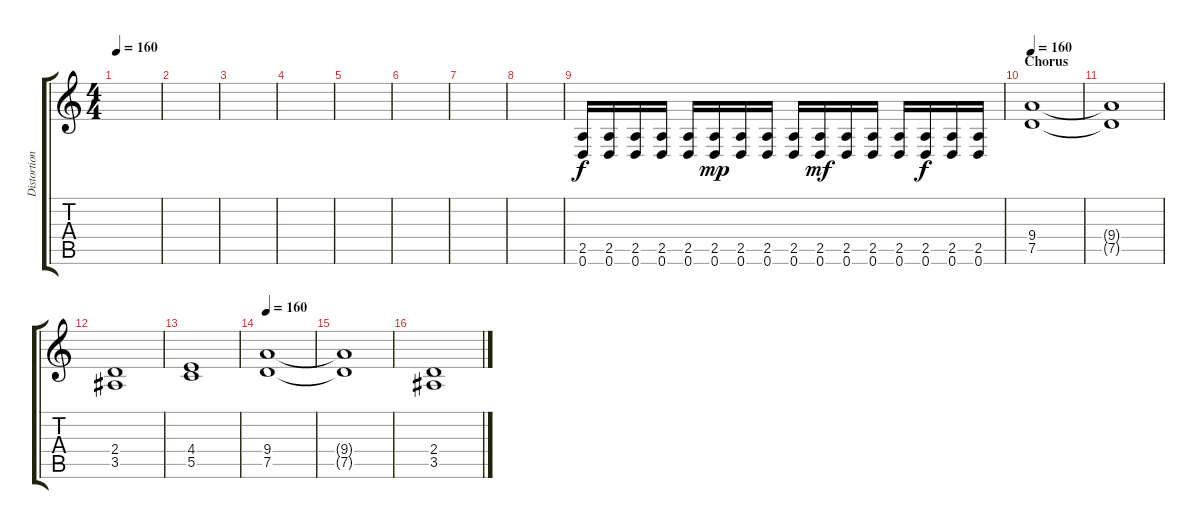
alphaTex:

\track ("Distortion Guitar II" "Distortion") {instrument distortionguitar}
\staff {score tabs}
\tuning (D4 A3 F3 C3 G2 D2) {hide}
\ts (4 4)
\tempo 160
\tempo 80
\tempo 160
\clef g2
\ks c
|
|
|
|
|
|
|
|
(2.5 0.6).16 (2.5 0.6).16 (2.5 0.6).16 (2.5 0.6).16 (2.5 0.6).16 (2.5 0.6).16{dy mp} (2.5 0.6).16 (2.5 0.6).16 (2.5 0.6).16 (2.5 0.6).16{dy mf} (2.5 0.6).16 (2.5 0.6).16 (2.5 0.6).16 (2.5 0.6).16{dy f} (2.5 0.6).16 (2.5 0.6).16 |
\section ("" "Chorus")
\tempo 160
(9.4 7.5).1 |
(9.4{t} 7.5{t}).1 |
(2.4 3.5).1 |
(4.4 5.5).1 |
\tempo 160
(9.4 7.5).1 |
(9.4{t} 7.5{t}).1 |
(2.4 3.5).1
